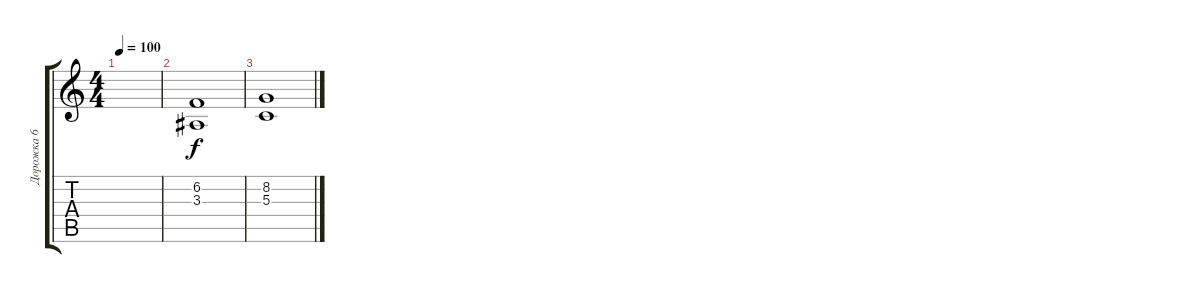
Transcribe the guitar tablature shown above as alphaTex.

\track ("Дорожка 6" "Дорожка 6") {instrument pad4choir}
\staff {score tabs}
\tuning (E4 B3 G3 D3 A2 D2) {hide}
\ts (4 4)
\tempo 100
\clef g2
\ks c
|
(6.2 3.3).1 |
(8.2 5.3).1
